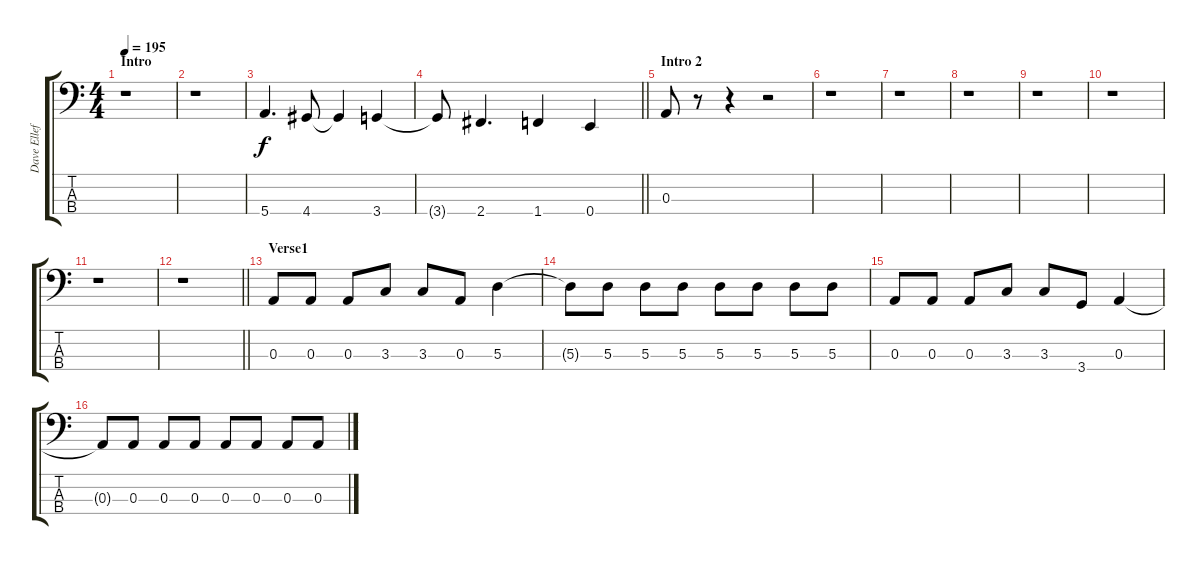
\track ("Dave Ellefson" "Dave Ellef") {instrument electricbasspick}
\staff {score tabs}
\tuning (G2 D2 A1 E1) {hide}
\ts (4 4)
\section ("" "Intro")
\tempo 195
\clef f4
\ks c
r.1{dy f instrument electricbasspick} |
r.1 |
5.4.4{d} 4.4.8 4.4{t}.4 3.4.4 |
\barLineRight lightlight
3.4{t}.8 2.4.4{d} 1.4.4 0.4.4 |
\section ("" "Intro 2")
0.3.8 r.8 r.4 r.2 |
r.1 |
r.1 |
r.1 |
r.1 |
r.1 |
r.1 |
\barLineRight lightlight
r.1 |
\section ("" "Verse1")
0.3.8 0.3.8 0.3.8 3.3.8 3.3.8 0.3.8 5.3.4 |
5.3{t}.8 5.3.8 5.3.8 5.3.8 5.3.8 5.3.8 5.3.8 5.3.8 |
0.3.8 0.3.8 0.3.8 3.3.8 3.3.8 3.4.8 0.3.4 |
0.3{t}.8 0.3.8 0.3.8 0.3.8 0.3.8 0.3.8 0.3.8 0.3.8
